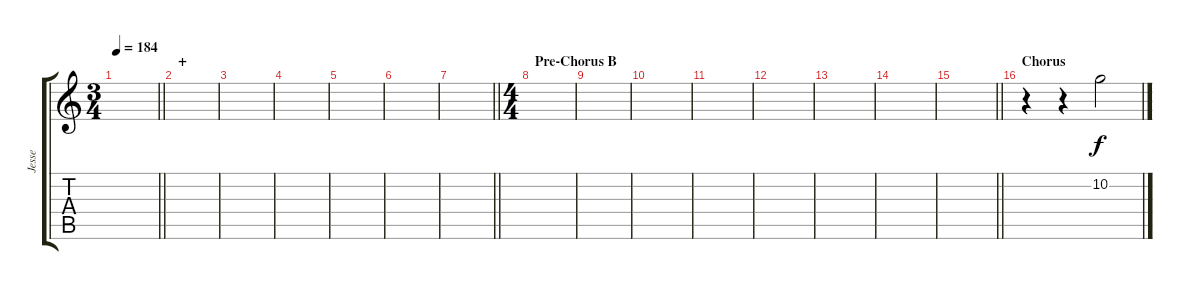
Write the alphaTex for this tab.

\track ("Jesse" "Jesse") {instrument overdrivenguitar}
\staff {score tabs}
\tuning (D4 A3 F3 C3 G2 C2) {hide}
\ts (3 4)
\tempo 184
\clef g2
\barLineRight lightlight
\ks c
|
\section ("" "+")
|
|
|
|
|
\barLineRight lightlight
|
\ts (4 4)
\section ("" "Pre-Chorus B")
|
|
|
|
|
|
|
\barLineRight lightlight
|
\section ("" "Chorus")
r.4 r.4 10.2.2
